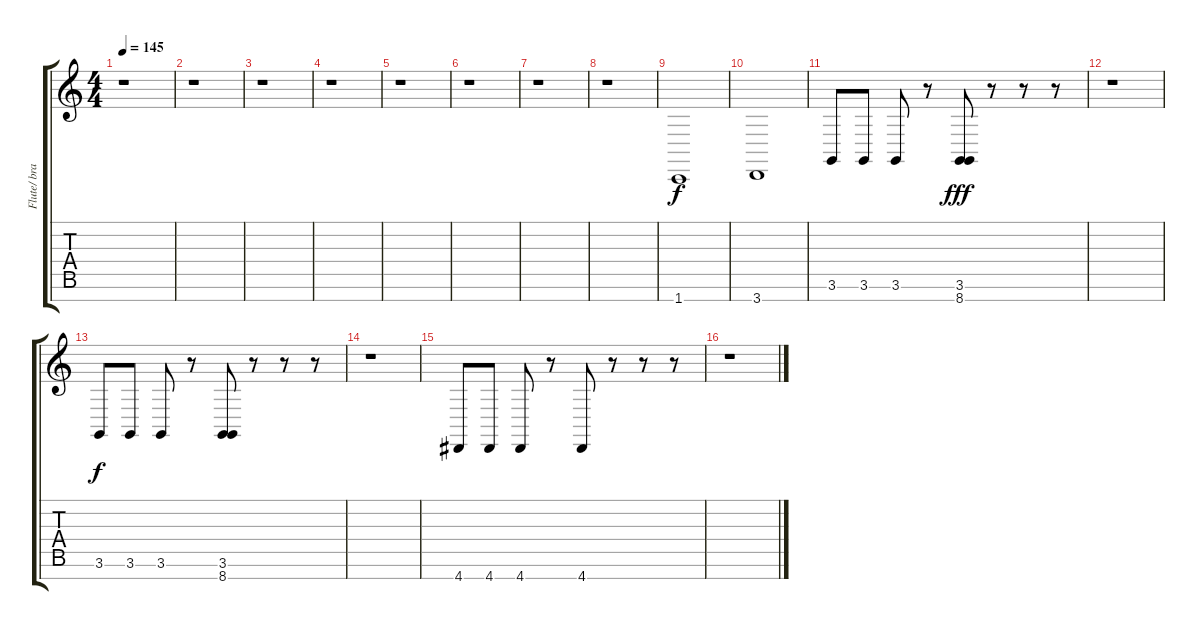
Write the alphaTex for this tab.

\track ("Flute/ brass" "Flute/ bra") {instrument tuba}
\staff {score tabs}
\tuning (E4 B3 G3 D3 A2 E2 B1) {hide}
\ts (4 4)
\tempo 145
\clef g2
\ks c
r.1{dy fff} |
r.1 |
r.1 |
r.1 |
r.1 |
r.1 |
r.1 |
r.1 |
1.7.1{dy f} |
3.7.1 |
3.6.8 3.6.8 3.6.8 r.8 (3.6 8.7).8{dy fff} r.8 r.8 r.8 |
r.1 |
3.6.8{dy f} 3.6.8 3.6.8 r.8 (3.6 8.7).8 r.8 r.8 r.8 |
r.1 |
4.7.8 4.7.8 4.7.8 r.8 4.7.8 r.8 r.8 r.8 |
r.1
